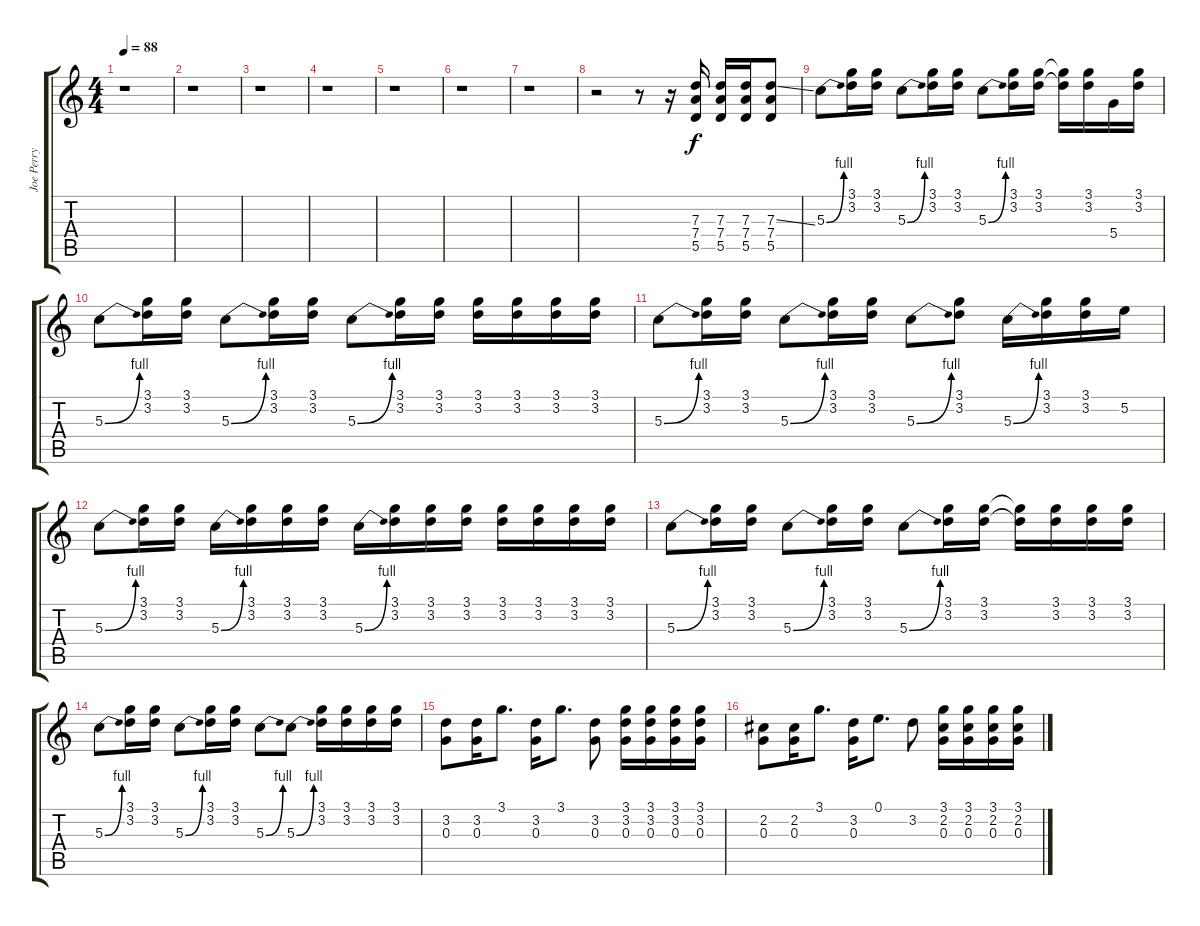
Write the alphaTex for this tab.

\track ("Joe Perry (Gtr. 1)" "Joe Perry ") {instrument distortionguitar}
\staff {score tabs}
\tuning (E4 B3 G3 D3 A2 E2) {hide}
\ts (4 4)
\tempo 88
\clef g2
\ks c
r.1{dy f} |
r.1 |
r.1 |
r.1 |
r.1 |
r.1 |
r.1 |
r.2 r.8 r.16 (7.3 7.4 5.5).16 (7.3 7.4 5.5).16 (7.3 7.4 5.5).16 (7.3{ss} 7.4 5.5).8 |
5.3{be (bend 0 0 60 4)}.8 (3.1 3.2).16 (3.1 3.2).16 5.3{be (bend 0 0 60 4)}.8 (3.1 3.2).16 (3.1 3.2).16 5.3{be (bend 0 0 60 4)}.8 (3.1 3.2).16 (3.1 3.2).16 (3.1{t} 3.2{t}).16 (3.1 3.2).16 5.4.16 (3.1 3.2).16 |
5.3{be (bend 0 0 60 4)}.8 (3.1 3.2).16 (3.1 3.2).16 5.3{be (bend 0 0 60 4)}.8 (3.1 3.2).16 (3.1 3.2).16 5.3{be (bend 0 0 60 4)}.8 (3.1 3.2).16 (3.1 3.2).16 (3.1 3.2).16 (3.1 3.2).16 (3.1 3.2).16 (3.1 3.2).16 |
5.3{be (bend 0 0 60 4)}.8 (3.1 3.2).16 (3.1 3.2).16 5.3{be (bend 0 0 60 4)}.8 (3.1 3.2).16 (3.1 3.2).16 5.3{be (bend 0 0 60 4)}.8 (3.1 3.2).8 5.3{be (bend 0 0 60 4)}.16 (3.1 3.2).16 (3.1 3.2).16 5.2.16 |
5.3{be (bend 0 0 60 4)}.8 (3.1 3.2).16 (3.1 3.2).16 5.3{be (bend 0 0 60 4)}.16 (3.1 3.2).16 (3.1 3.2).16 (3.1 3.2).16 5.3{be (bend 0 0 60 4)}.16 (3.1 3.2).16 (3.1 3.2).16 (3.1 3.2).16 (3.1 3.2).16 (3.1 3.2).16 (3.1 3.2).16 (3.1 3.2).16 |
5.3{be (bend 0 0 60 4)}.8 (3.1 3.2).16 (3.1 3.2).16 5.3{be (bend 0 0 60 4)}.8 (3.1 3.2).16 (3.1 3.2).16 5.3{be (bend 0 0 60 4)}.8 (3.1 3.2).16 (3.1 3.2).16 (3.1{t} 3.2{t}).16 (3.1 3.2).16 (3.1 3.2).16 (3.1 3.2).16 |
5.3{be (bend 0 0 60 4)}.8 (3.1 3.2).16 (3.1 3.2).16 5.3{be (bend 0 0 60 4)}.8 (3.1 3.2).16 (3.1 3.2).16 5.3{be (bend 0 0 60 4)}.8 5.3{be (bend 0 0 60 4)}.8 (3.1 3.2).16 (3.1 3.2).16 (3.1 3.2).16 (3.1 3.2).16 |
(3.2 0.3).8 (3.2 0.3).16 3.1.8{d} (3.2 0.3).16 3.1.8{d} (3.2 0.3).8 (3.1 3.2 0.3).16 (3.1 3.2 0.3).16 (3.1 3.2 0.3).16 (3.1 3.2 0.3).16 |
(2.2 0.3).8 (2.2 0.3).16 3.1.8{d} (3.2 0.3).16 0.1.8{d} 3.2.8 (3.1 2.2 0.3).16 (3.1 2.2 0.3).16 (3.1 2.2 0.3).16 (3.1 2.2 0.3).16
